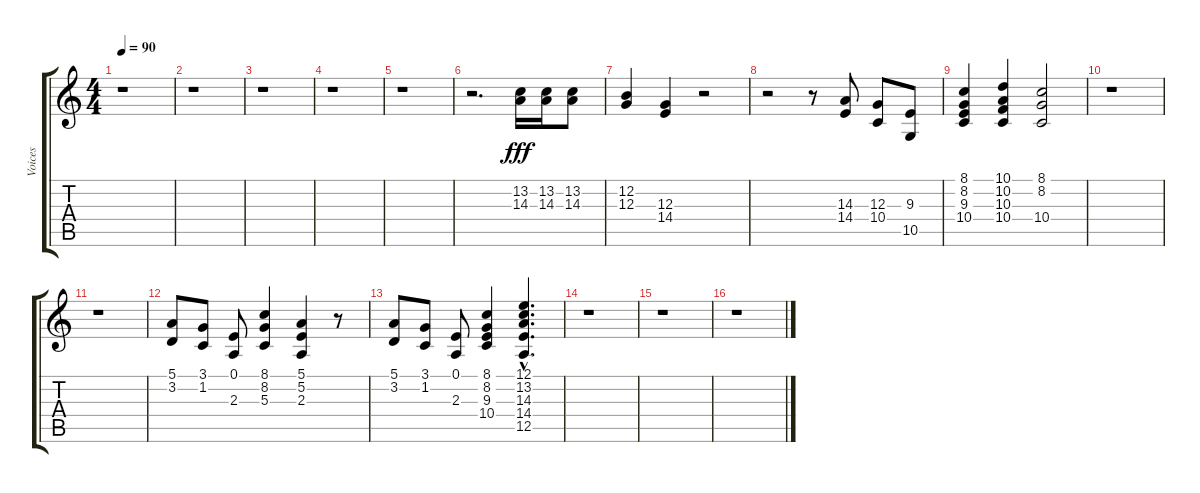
\track ("Voices" "Voices") {instrument lead6voice}
\staff {score tabs}
\tuning (E4 B3 G3 D3 A2 E2) {hide}
\ts (4 4)
\tempo 90
\clef g2
\ks c
r.1{dy fff} |
r.1 |
r.1 |
r.1 |
r.1 |
r.2{d} (13.2 14.3).16 (13.2 14.3).16 (13.2 14.3).8 |
(12.2 12.3).4 (12.3 14.4).4 r.2 |
r.2 r.8 (14.3 14.4).8 (12.3 10.4).8 (9.3 10.5).8 |
(8.1 8.2 9.3 10.4).4 (10.1 10.2 10.3 10.4).4 (8.1 8.2 10.4).2 |
r.1 |
r.1 |
(5.1 3.2).8 (3.1 1.2).8 (0.1 2.3).8 (8.1 8.2 5.3).4 (5.1 5.2 2.3).4 r.8 |
(5.1 3.2).8 (3.1 1.2).8 (0.1 2.3).8 (8.1 8.2 9.3 10.4).4 (12.1{hac} 13.2{hac} 14.3{hac} 14.4{hac} 12.5{hac}).4{d} |
r.1 |
r.1 |
r.1
